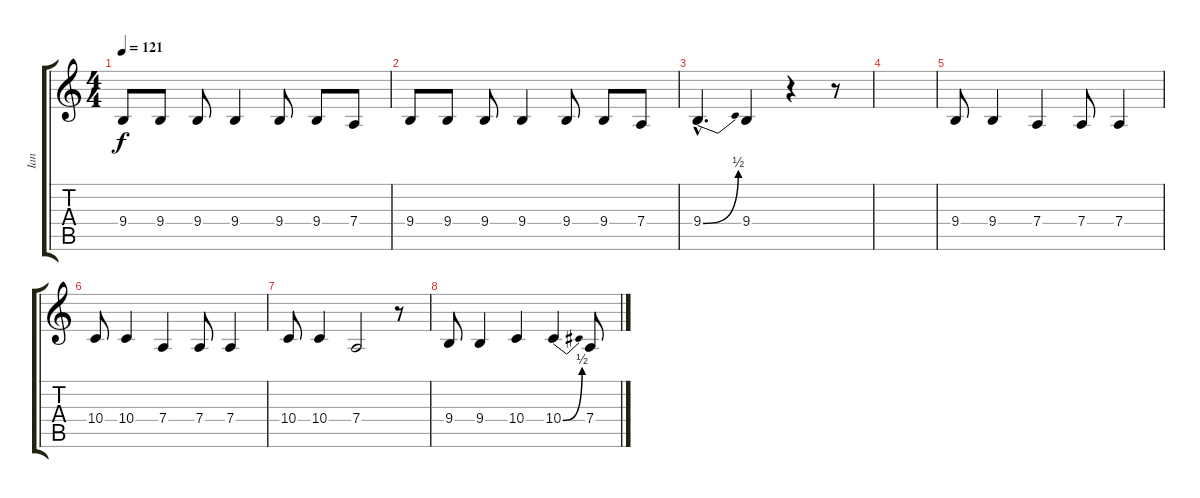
\track ("Ian" "Ian") {instrument lead2sawtooth}
\staff {score tabs}
\tuning (E4 B3 G3 D3 A2 E2) {hide}
\ts (4 4)
\tempo 121
\clef g2
\ks c
9.4.8{dy f} 9.4.8 9.4.8 9.4.4 9.4.8 9.4.8 7.4.8 |
9.4.8 9.4.8 9.4.8 9.4.4 9.4.8 9.4.8 7.4.8 |
9.4{be (bend 0 0 60 2) hac}.4{d} 9.4.4 r.4 r.8 |
|
9.4.8 9.4.4 7.4.4 7.4.8 7.4.4 |
10.4.8 10.4.4 7.4.4 7.4.8 7.4.4 |
10.4.8 10.4.4 7.4.2 r.8 |
9.4.8 9.4.4 10.4.4 10.4{be (bend 0 0 60 2)}.4 7.4.8
